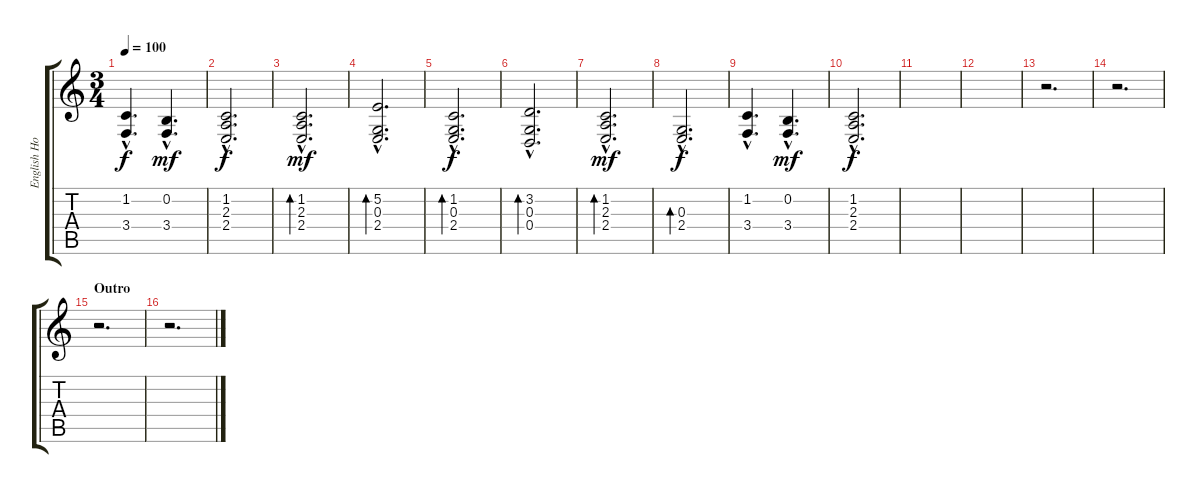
\track ("English Horn" "English Ho") {instrument englishhorn}
\staff {score tabs}
\tuning (E4 B3 G3 D3 A2 E2) {hide}
\ts (3 4)
\tempo 100
\clef g2
\ks c
(1.2{hac} 3.4{hac}).4{d dy f} (0.2{hac} 3.4{hac}).4{d dy mf} |
(1.2{hac} 2.3{hac} 2.4{hac}).2{d dy f} |
(1.2{hac} 2.3{hac} 2.4{hac}).2{d bd 240 dy mf} |
(5.2{hac} 0.3{hac} 2.4{hac}).2{d bd 240} |
(1.2{hac} 0.3{hac} 2.4{hac}).2{d bd 240 dy f} |
(3.2 0.3{hac} 0.4{hac}).2{d bd 240} |
(1.2{hac} 2.3{hac} 2.4{hac}).2{d bd 240 dy mf} |
(0.3{hac} 2.4{hac}).2{d bd 240 dy f} |
(1.2{hac} 3.4{hac}).4{d} (0.2{hac} 3.4{hac}).4{d dy mf} |
(1.2{hac} 2.3{hac} 2.4{hac}).2{d dy f} |
|
|
r.2{d} |
r.2{d} |
\section ("" "Outro")
r.2{d} |
r.2{d}
